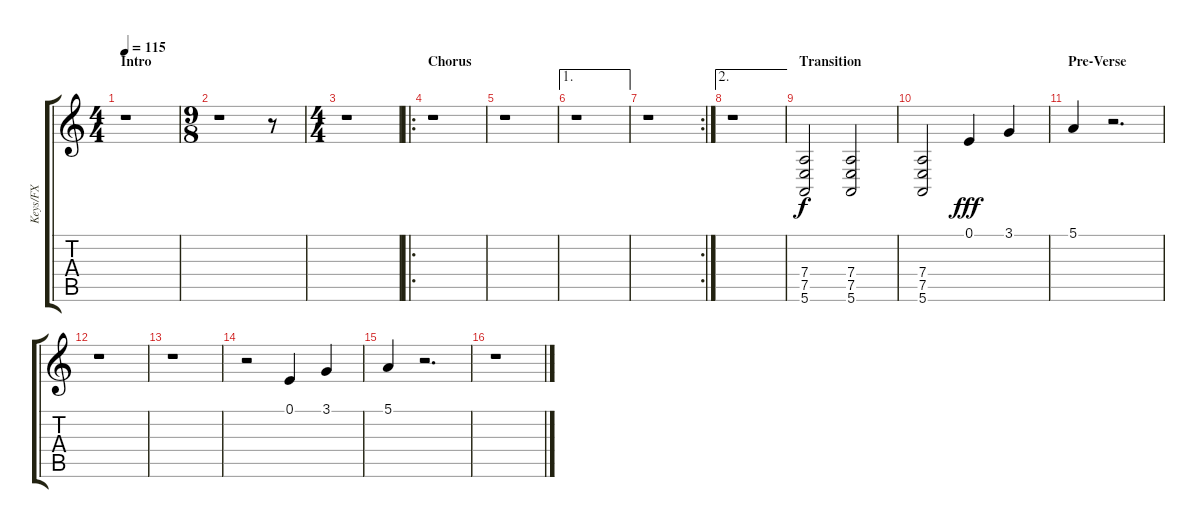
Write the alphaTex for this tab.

\track ("Keys/FX" "Keys/FX") {instrument celesta}
\staff {score tabs}
\tuning (E4 B3 G3 D3 A2 E2) {hide}
\ts (4 4)
\section ("" "Intro")
\tempo 115
\clef g2
\ks c
r.1{dy f instrument celesta} |
\ts (9 8)
r.1 r.8 |
\ts (4 4)
r.1 |
\ro
\section ("" "Chorus")
r.1 |
r.1 |
\ae 1
r.1 |
\rc 2
r.1 |
\ae 2
r.1 |
\section ("" "Transition")
(7.4 7.5 5.6).2{instrument tubularbells} (7.4 7.5 5.6).2 |
(7.4 7.5 5.6).2 0.1.4{dy fff instrument celesta} 3.1.4 |
\section ("" "Pre-Verse")
5.1.4 r.2{d} |
r.1 |
r.1 |
r.2 0.1.4 3.1.4 |
5.1.4 r.2{d} |
r.1
